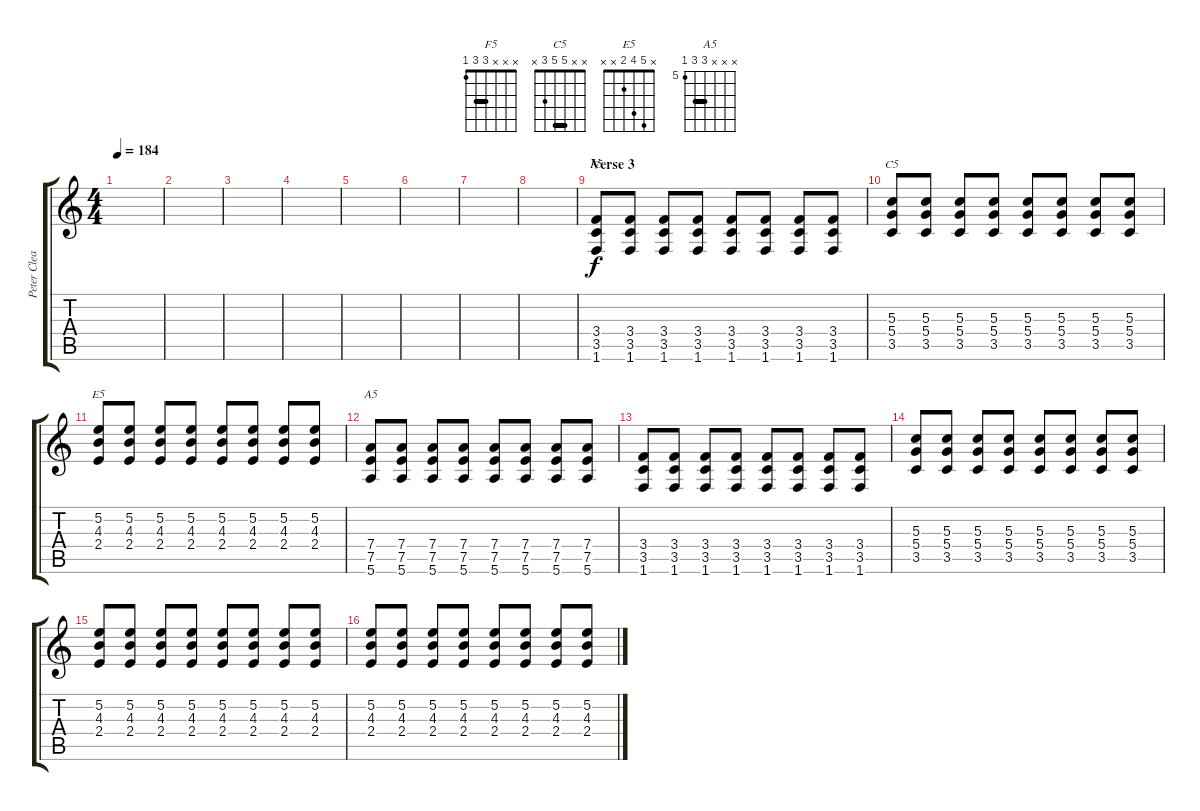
\track ("Peter Clean" "Peter Clea") {instrument electricguitarclean}
\staff {score tabs}
\tuning (E4 B3 G3 D3 A2 E2) {hide}
\chord ("F5" x x x 3 3 1) {barre 3}
\chord ("C5" x x 5 5 3 x) {barre 5}
\chord ("E5" x 5 4 2 x x)
\chord ("A5" x x x 7 7 5) {firstfret 5 barre 7}
\ts (4 4)
\tempo 184
\clef g2
\ks c
|
|
|
|
|
|
|
|
\section ("" "Verse 3")
(3.4 3.5 1.6).8{ch "F5"} (3.4 3.5 1.6).8 (3.4 3.5 1.6).8 (3.4 3.5 1.6).8 (3.4 3.5 1.6).8 (3.4 3.5 1.6).8 (3.4 3.5 1.6).8 (3.4 3.5 1.6).8 |
(5.3 5.4 3.5).8{ch "C5"} (5.3 5.4 3.5).8 (5.3 5.4 3.5).8 (5.3 5.4 3.5).8 (5.3 5.4 3.5).8 (5.3 5.4 3.5).8 (5.3 5.4 3.5).8 (5.3 5.4 3.5).8 |
(5.2 4.3 2.4).8{ch "E5"} (5.2 4.3 2.4).8 (5.2 4.3 2.4).8 (5.2 4.3 2.4).8 (5.2 4.3 2.4).8 (5.2 4.3 2.4).8 (5.2 4.3 2.4).8 (5.2 4.3 2.4).8 |
(7.4 7.5 5.6).8{ch "A5"} (7.4 7.5 5.6).8 (7.4 7.5 5.6).8 (7.4 7.5 5.6).8 (7.4 7.5 5.6).8 (7.4 7.5 5.6).8 (7.4 7.5 5.6).8 (7.4 7.5 5.6).8 |
(3.4 3.5 1.6).8 (3.4 3.5 1.6).8 (3.4 3.5 1.6).8 (3.4 3.5 1.6).8 (3.4 3.5 1.6).8 (3.4 3.5 1.6).8 (3.4 3.5 1.6).8 (3.4 3.5 1.6).8 |
(5.3 5.4 3.5).8 (5.3 5.4 3.5).8 (5.3 5.4 3.5).8 (5.3 5.4 3.5).8 (5.3 5.4 3.5).8 (5.3 5.4 3.5).8 (5.3 5.4 3.5).8 (5.3 5.4 3.5).8 |
(5.2 4.3 2.4).8 (5.2 4.3 2.4).8 (5.2 4.3 2.4).8 (5.2 4.3 2.4).8 (5.2 4.3 2.4).8 (5.2 4.3 2.4).8 (5.2 4.3 2.4).8 (5.2 4.3 2.4).8 |
(5.2 4.3 2.4).8 (5.2 4.3 2.4).8 (5.2 4.3 2.4).8 (5.2 4.3 2.4).8 (5.2 4.3 2.4).8 (5.2 4.3 2.4).8 (5.2 4.3 2.4).8 (5.2 4.3 2.4).8
